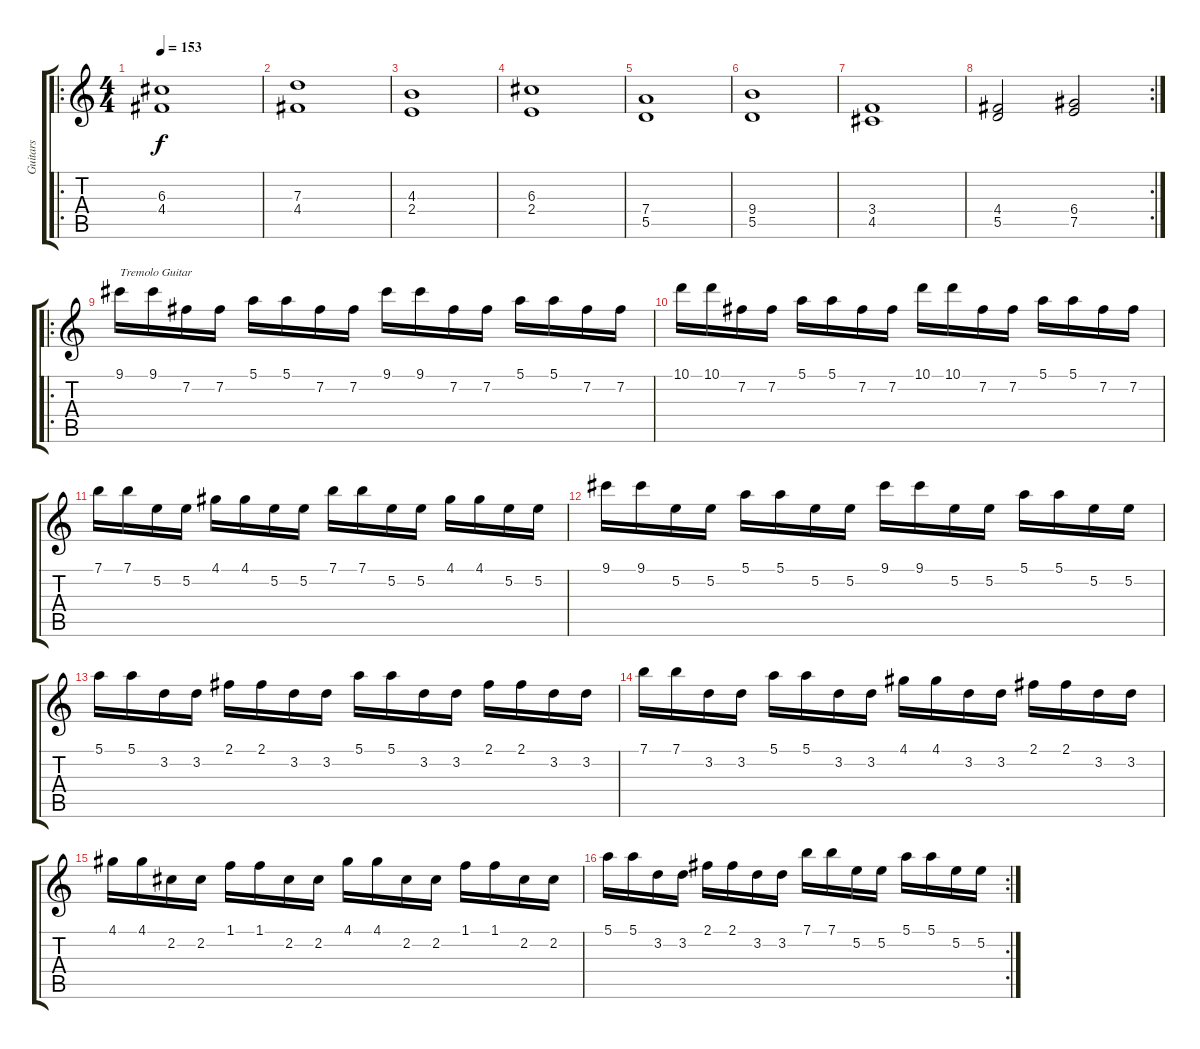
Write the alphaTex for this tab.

\track ("Guitars" "Guitars") {instrument distortionguitar}
\staff {score tabs}
\tuning (E4 B3 G3 D3 A2 E2) {hide}
\ro
\ts (4 4)
\tempo 153
\clef g2
\ks c
(6.3 4.4).1{dy f volume 15} |
(7.3 4.4).1 |
(4.3 2.4).1 |
(6.3 2.4).1 |
(7.4 5.5).1 |
(9.4 5.5).1 |
(3.4 4.5).1 |
\rc 2
(4.4 5.5).2 (6.4 7.5).2 |
\ro
9.1.16{txt "Tremolo Guitar" balance 0} 9.1.16 7.2.16{balance 8} 7.2.16 5.1.16{balance 16} 5.1.16 7.2.16{balance 8} 7.2.16 9.1.16{balance 0} 9.1.16 7.2.16{balance 8} 7.2.16 5.1.16{balance 16} 5.1.16 7.2.16{balance 0} 7.2.16 |
10.1.16{balance 0} 10.1.16 7.2.16{balance 8} 7.2.16 5.1.16{balance 16} 5.1.16 7.2.16{balance 8} 7.2.16 10.1.16{balance 0} 10.1.16 7.2.16{balance 8} 7.2.16 5.1.16{balance 16} 5.1.16 7.2.16{balance 0} 7.2.16 |
7.1.16{balance 16} 7.1.16 5.2.16{balance 8} 5.2.16 4.1.16{balance 0} 4.1.16 5.2.16{balance 8} 5.2.16 7.1.16{balance 16} 7.1.16 5.2.16{balance 8} 5.2.16 4.1.16{balance 0} 4.1.16 5.2.16{balance 8} 5.2.16 |
9.1.16{balance 16} 9.1.16 5.2.16{balance 8} 5.2.16 5.1.16{balance 0} 5.1.16 5.2.16{balance 8} 5.2.16 9.1.16{balance 16} 9.1.16 5.2.16{balance 8} 5.2.16 5.1.16{balance 0} 5.1.16 5.2.16{balance 8} 5.2.16 |
5.1.16{balance 16} 5.1.16 3.2.16{balance 8} 3.2.16 2.1.16{balance 0} 2.1.16 3.2.16{balance 8} 3.2.16 5.1.16{balance 16} 5.1.16 3.2.16{balance 8} 3.2.16 2.1.16{balance 0} 2.1.16 3.2.16{balance 0} 3.2.16 |
7.1.16{balance 16} 7.1.16 3.2.16 3.2.16 5.1.16 5.1.16 3.2.16 3.2.16 4.1.16 4.1.16 3.2.16 3.2.16 2.1.16 2.1.16 3.2.16 3.2.16 |
4.1.16{balance 0} 4.1.16 2.2.16 2.2.16 1.1.16 1.1.16 2.2.16 2.2.16 4.1.16 4.1.16 2.2.16 2.2.16 1.1.16 1.1.16 2.2.16 2.2.16 |
\rc 2
5.1.16{balance 16} 5.1.16{balance 0} 3.2.16{balance 16} 3.2.16{balance 0} 2.1.16{balance 16} 2.1.16{balance 0} 3.2.16{balance 16} 3.2.16{balance 0} 7.1.16{balance 16} 7.1.16{balance 0} 5.2.16{balance 16} 5.2.16{balance 0} 5.1.16{balance 16} 5.1.16{balance 0} 5.2.16{balance 16} 5.2.16{balance 0}
